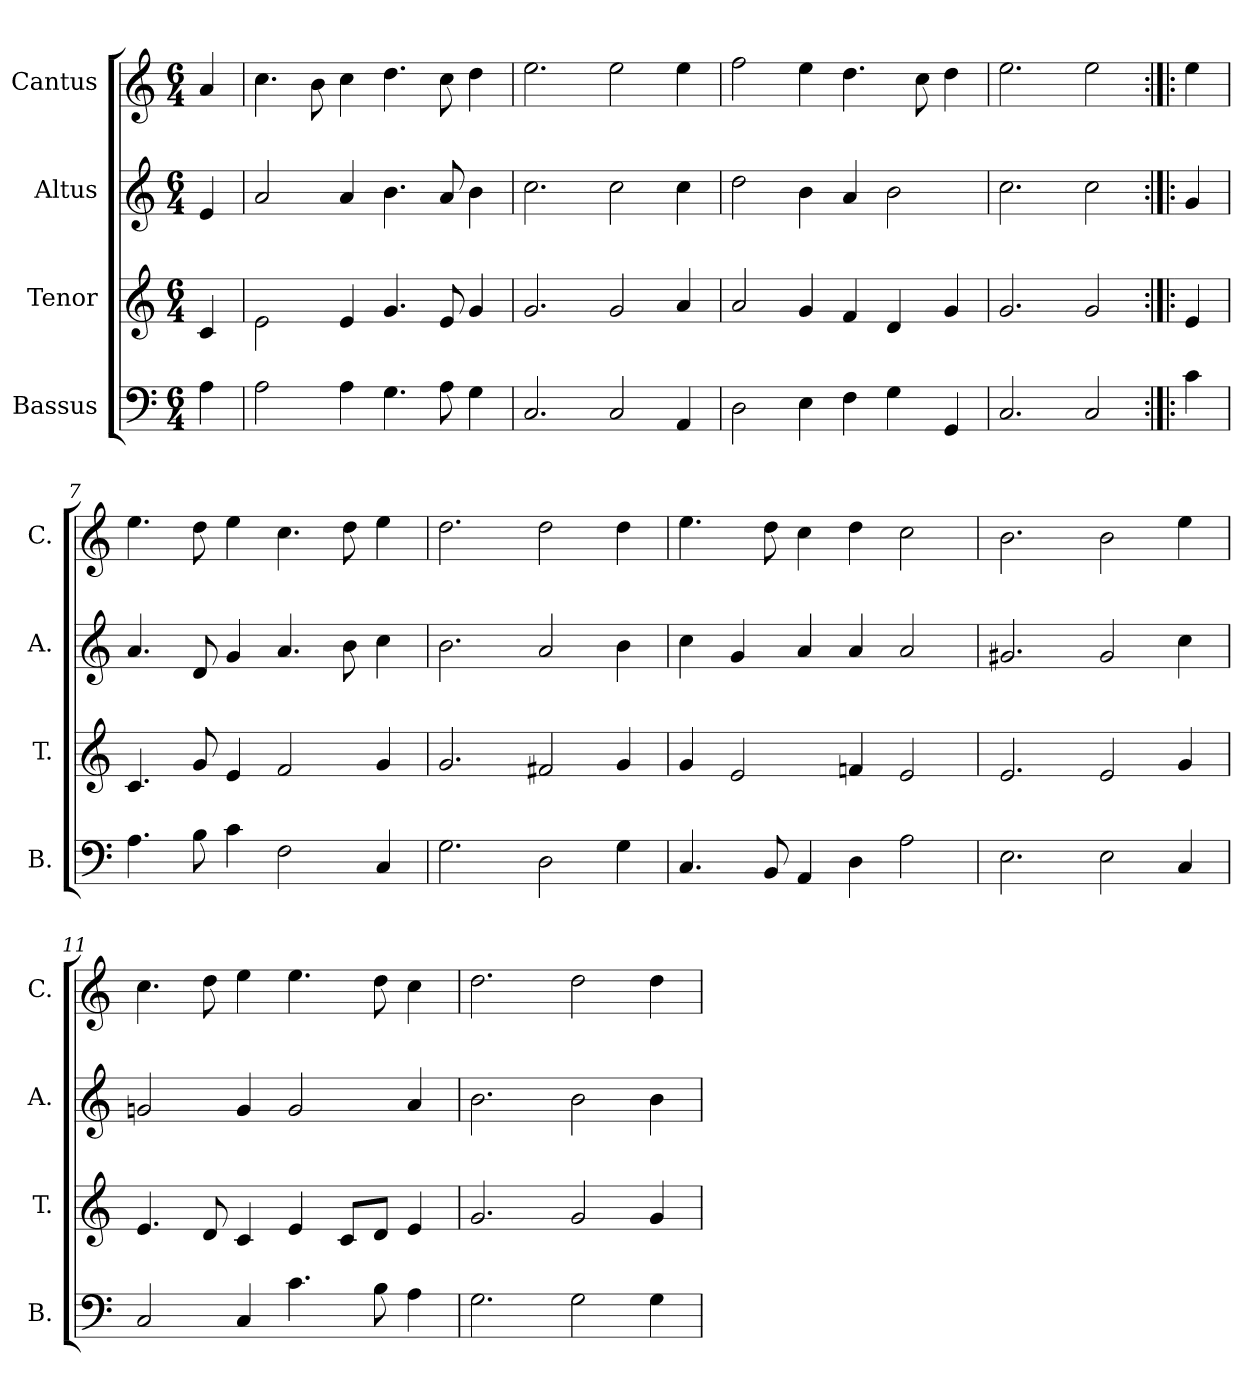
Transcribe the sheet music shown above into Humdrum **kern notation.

**kern	**kern	**kern	**kern
*part4	*part3	*part2	*part1
*staff4	*staff3	*staff2	*staff1
*I"Bassus	*I"Tenor	*I"Altus	*I"Cantus
*I'B.	*I'T.	*I'A.	*I'C.
*clefF4	*clefG2	*clefG2	*clefG2
*k[]	*k[]	*k[]	*k[]
*M6/4	*M6/4	*M6/4	*M6/4
=1	=1	=1	=1
4A\	4c/	4e/	4a/
=2	=2	=2	=2
2A\	2e\	2a/	4.cc\
.	.	.	8b\
4A\	4e/	4a/	4cc\
4.G\	4.g/	4.b\	4.dd\
8A\	8e/	8a/	8cc\
4G\	4g/	4b\	4dd\
=3	=3	=3	=3
2.C/	2.g/	2.cc\	2.ee\
2C/	2g/	2cc\	2ee\
4AA/	4a/	4cc\	4ee\
=4	=4	=4	=4
2D\	2a/	2dd\	2ff\
4E\	4g/	4b\	4ee\
4F\	4f/	4a/	4.dd\
4G\	4d/	2b\	.
.	.	.	8cc\
4GG/	4g/	.	4dd\
=5	=5	=5	=5
2.C/	2.g/	2.cc\	2.ee\
2C/	2g/	2cc\	2ee\
=6:|!|:	=6:|!|:	=6:|!|:	=6:|!|:
4c\	4e/	4g/	4ee\
!!LO:LB:g=z
=7	=7	=7	=7
4.A\	4.c/	4.a/	4.ee\
8B\	8g/	8d/	8dd\
4c\	4e/	4g/	4ee\
2F\	2f/	4.a/	4.cc\
.	.	8b\	8dd\
4C/	4g/	4cc\	4ee\
=8	=8	=8	=8
2.G\	2.g/	2.b\	2.dd\
2D\	2f#X/	2a/	2dd\
4G\	4g/	4b\	4dd\
=9	=9	=9	=9
4.C/	4g/	4cc\	4.ee\
.	2e/	4g/	.
8BB/	.	.	8dd\
4AA/	.	4a/	4cc\
4D\	4fn/	4a/	4dd\
2A\	2e/	2a/	2cc\
=10	=10	=10	=10
2.E\	2.e/	2.g#X/	2.b\
2E\	2e/	2g#/	2b\
4C/	4g/	4cc\	4ee\
!!LO:LB:g=z
=11	=11	=11	=11
2C/	4.e/	2gn/	4.cc\
.	8d/	.	8dd\
4C/	4c/	4g/	4ee\
4.c\	4e/	2g/	4.ee\
.	8c/L	.	.
8B\	8d/J	.	8dd\
4A\	4e/	4a/	4cc\
=12	=12	=12	=12
2.G\	2.g/	2.b\	2.dd\
2G\	2g/	2b\	2dd\
4G\	4g/	4b\	4dd\
=	=	=	=
*-	*-	*-	*-
